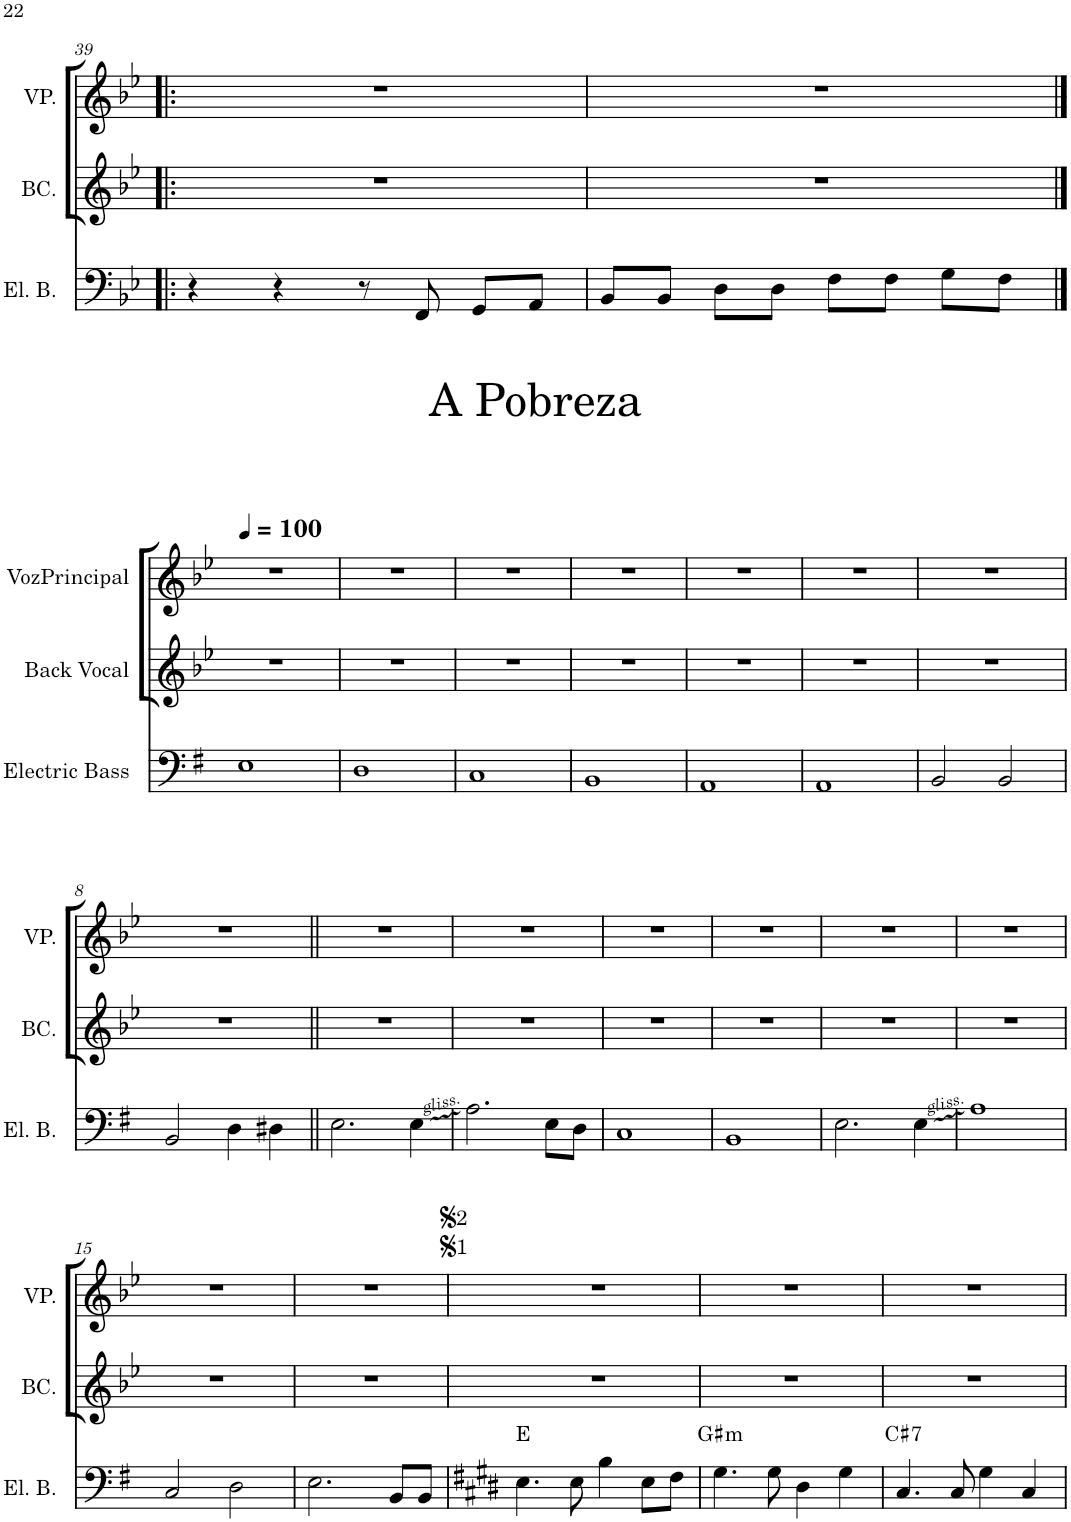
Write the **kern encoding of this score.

**kern	**harte	**kern	**kern
*part3	*part3	*part2	*part1
*staff3	*	*staff2	*staff1
*I"Electric Bass	*	*I"Back Vocal	*I"VozPrincipal
*I'El. B.	*	*I'BC.	*I'VP.
!!LO:PB:g=z
*clefF4	*	*clefG2	*clefG2
*Trd7c12	*	*	*
*k[b-e-]	*	*k[b-e-]	*k[b-e-]
*M4/4	*	*M4/4	*M4/4
*met(c)	*	*met(c)	*met(c)
=39!|:	=39!|:	=39!|:	=39!|:
4r	.	1r	1r
4r	.	.	.
8r	.	.	.
8FF/	.	.	.
8GG/L	.	.	.
8AA/J	.	.	.
=40	=40	=40	=40
8BB-/L	.	1r	1r
8BB-/J	.	.	.
8D\L	.	.	.
8D\J	.	.	.
8F\L	.	.	.
8F\J	.	.	.
8G\L	.	.	.
8F\J	.	.	.
!!LO:LB:g=z
==1	==1	==1	==1
*k[f#]	*	*	*
*	*	*	*MM100
1E	.	1r	1r
=2	=2	=2	=2
1D	.	1r	1r
=3	=3	=3	=3
1C	.	1r	1r
=4	=4	=4	=4
1BB	.	1r	1r
=5	=5	=5	=5
1AA	.	1r	1r
=6	=6	=6	=6
1AA	.	1r	1r
=7	=7	=7	=7
2BB/	.	1r	1r
2BB/	.	.	.
!!LO:LB:g=z
=8	=8	=8	=8
2BB/	.	1r	1r
4D\	.	.	.
4D#X\	.	.	.
=9||	=9||	=9||	=9||
2.E\	.	1r	1r
4E\	.	.	.
=10	=10	=10	=10
2.A\	.	1r	1r
8E\L	.	.	.
8D\J	.	.	.
=11	=11	=11	=11
1C	.	1r	1r
=12	=12	=12	=12
1BB	.	1r	1r
=13	=13	=13	=13
2.E\	.	1r	1r
4E\	.	.	.
=14	=14	=14	=14
1A	.	1r	1r
!!LO:LB:g=z
=15	=15	=15	=15
2C/	.	1r	1r
2D\	.	.	.
=16	=16	=16	=16
2.E\	.	1r	1r
8BB/L	.	.	.
8BB/J	.	.	.
=17	=17	=17	=17
*k[f#c#g#d#]	*	*	*
4.E\	E:maj	1r	1r
8E\	.	.	.
4B\	.	.	.
8E\L	.	.	.
8F#\J	.	.	.
=18	=18	=18	=18
!	!LO:H:kt=m	!	!
4.G#\	G#:min	1r	1r
8G#\	.	.	.
4D#\	.	.	.
4G#\	.	.	.
=19	=19	=19	=19
!	!LO:H:kt=7	!	!
4.C#/	C#:7	1r	1r
8C#/	.	.	.
4G#\	.	.	.
4C#/	.	.	.
=	=	=	=
*-	*-	*-	*-
